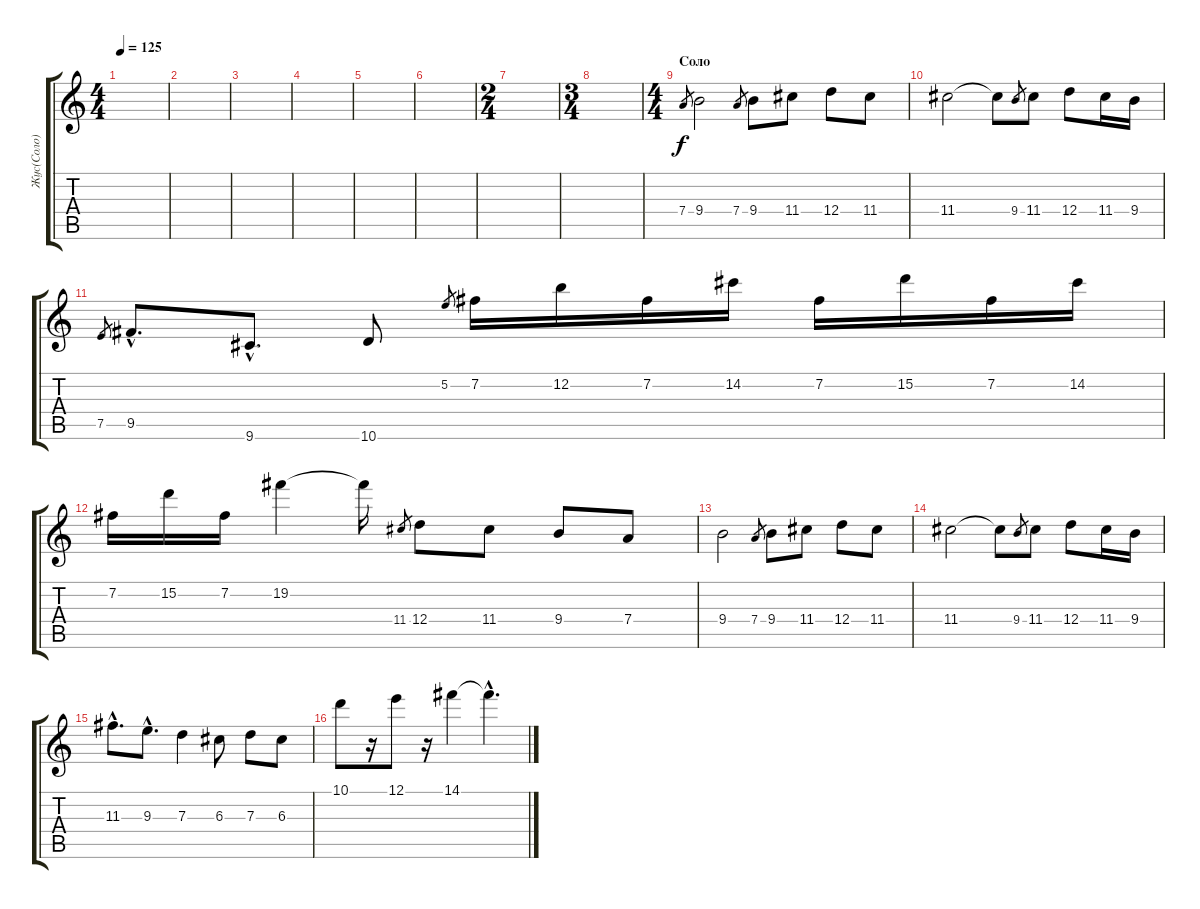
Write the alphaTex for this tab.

\track ("Жус(Соло)" "Жус(Соло)") {instrument overdrivenguitar}
\staff {score tabs}
\tuning (E4 B3 G3 D3 A2 E2) {hide}
\ts (4 4)
\tempo 125
\clef g2
\ks c
|
|
|
|
|
|
\ts (2 4)
|
\ts (3 4)
|
\ts (4 4)
\section ("" "Соло")
7.4.8{gr} 9.4.2 7.4.8{gr} 9.4.8 11.4.8 12.4.8 11.4.8 |
11.4.2 11.4{t}.8 9.4.8{gr} 11.4.8 12.4.8 11.4.16 9.4.16 |
7.5.8{gr} 9.5{hac}.8{d} 9.6{hac}.8{d} 10.6.8 5.2.8{gr} 7.2.16 12.2.16 7.2.16 14.2.16 7.2.16 15.2.16 7.2.16 14.2.16 |
7.2.16 15.2.16 7.2.16 19.2.4 19.2{t}.16 11.4.8{gr} 12.4.8 11.4.8 9.4.8 7.4.8 |
9.4.2 7.4.8{gr} 9.4.8 11.4.8 12.4.8 11.4.8 |
11.4.2 11.4{t}.8 9.4.8{gr} 11.4.8 12.4.8 11.4.16 9.4.16 |
11.3{hac}.8{d} 9.3{hac}.8{d} 7.3.4 6.3.8 7.3.8 6.3.8 |
10.1.8 r.16 12.1.8 r.16 14.1.4 14.1{hac t}.4{d}
